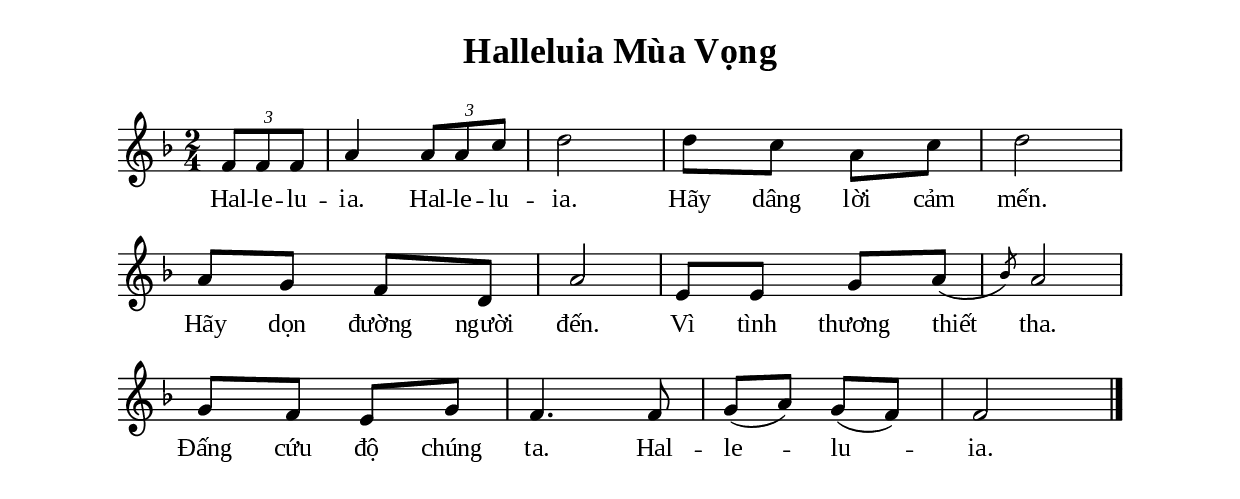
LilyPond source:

% Cài đặt chung
\version "2.20.0"
\include "english.ly"

\header {
  title = "Halleluia Mùa Vọng"
  composer = " "
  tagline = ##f
}

global = {
  \key f \major
  \time 2/4
}

\paper {
  #(set-paper-size "a4")
  top-margin = 20\mm
  bottom-margin = 15\mm
  left-margin = 20\mm
  right-margin = 20\mm
  indent = #0
  #(define fonts
	 (make-pango-font-tree "Liberation Serif"
	 		       "Liberation Serif"
			       "Liberation Serif"
			       (/ 20 20)))
}

% Nhạc điệp khúc
sopChorus = \relative c' {
  \override Lyrics.LyricSpace.minimum-distance = #4.0
  \override Score.BarNumber.break-visibility = ##(#f #f #f)
  \partial 4 \tuplet 3/2 { f8 f f } |
  a4 \tuplet 3/2 { a8 a c } |
  d2 |
  d8 c a c |
  d2 |
  a8 g f d |
  a'2 |
  e8 e g a (\slashedGrace bf) |
  a2 |
  g8 f e g |
  f4. f8 |
  g8 (a) g (f) |
  f2 \bar "|."
}

% Lời điệp khúc
choruslyricA = \lyricmode {
  Hal -- le -- lu -- ia.
  Hal -- le -- lu -- ia.
  Hãy dâng lời cảm mến.
  Hãy dọn đường người đến.
  Vì tình thương thiết tha.
  Đấng cứu độ chúng ta.
  Hal -- le -- lu -- ia.
}

% Bố trí
\score {
  \new ChoirStaff <<
    \new Staff = chorus <<
      \new Voice = "sopranos" {
        \global \stemNeutral \sopChorus
      }
    >>
    \new Lyrics \lyricsto sopranos \choruslyricA
  >>
}
